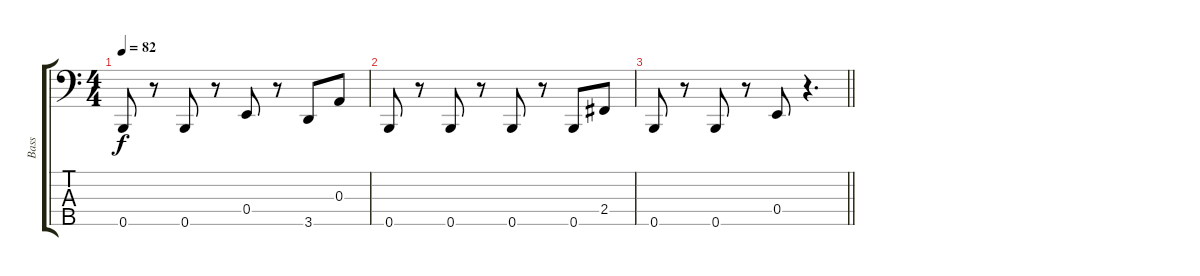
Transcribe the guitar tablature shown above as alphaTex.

\track ("Bass" "Bass") {instrument electricbassfinger}
\staff {score tabs}
\tuning (G2 D2 A1 E1 B0) {hide}
\ts (4 4)
\tempo 82
\clef f4
\ks c
0.5.8{dy f} r.8 0.5.8 r.8 0.4.8 r.8 3.5.8 0.3.8 |
0.5.8 r.8 0.5.8 r.8 0.5.8 r.8 0.5.8 2.4.8 |
\barLineRight lightlight
0.5.8 r.8 0.5.8 r.8 0.4.8 r.4{d}
